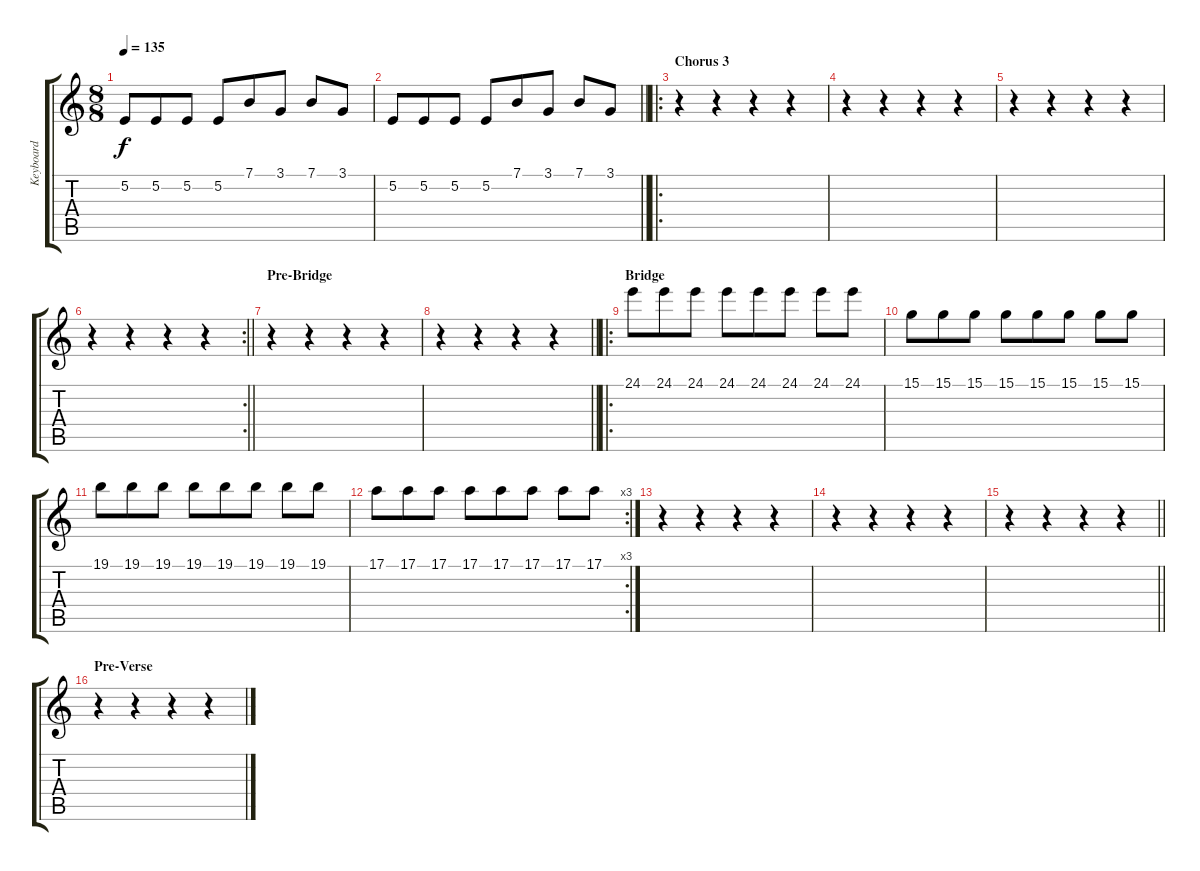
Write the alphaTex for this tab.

\track ("Keyboard" "Keyboard") {instrument electricgrandpiano}
\staff {score tabs}
\tuning (E4 B3 G3 D3 A2 E2) {hide}
\ts (8 8)
\tempo 135
\clef g2
\ks c
5.2.8{dy f} 5.2.8 5.2.8 5.2.8 7.1.8 3.1.8 7.1.8 3.1.8 |
\barLineRight lightlight
5.2.8 5.2.8 5.2.8 5.2.8 7.1.8 3.1.8 7.1.8 3.1.8 |
\ro
\section ("" "Chorus 3")
r.4 r.4 r.4 r.4 |
r.4 r.4 r.4 r.4 |
r.4 r.4 r.4 r.4 |
\rc 2
\barLineRight lightlight
r.4 r.4 r.4 r.4 |
\section ("" "Pre-Bridge")
r.4 r.4 r.4 r.4 |
\barLineRight lightlight
r.4 r.4 r.4 r.4 |
\ro
\section ("" "Bridge")
24.1.8 24.1.8 24.1.8 24.1.8 24.1.8 24.1.8 24.1.8 24.1.8 |
15.1.8 15.1.8 15.1.8 15.1.8 15.1.8 15.1.8 15.1.8 15.1.8 |
19.1.8 19.1.8 19.1.8 19.1.8 19.1.8 19.1.8 19.1.8 19.1.8 |
\rc 3
17.1.8 17.1.8 17.1.8 17.1.8 17.1.8 17.1.8 17.1.8 17.1.8 |
r.4 r.4 r.4 r.4 |
r.4 r.4 r.4 r.4 |
\barLineRight lightlight
r.4 r.4 r.4 r.4 |
\section ("" "Pre-Verse")
r.4 r.4 r.4 r.4
